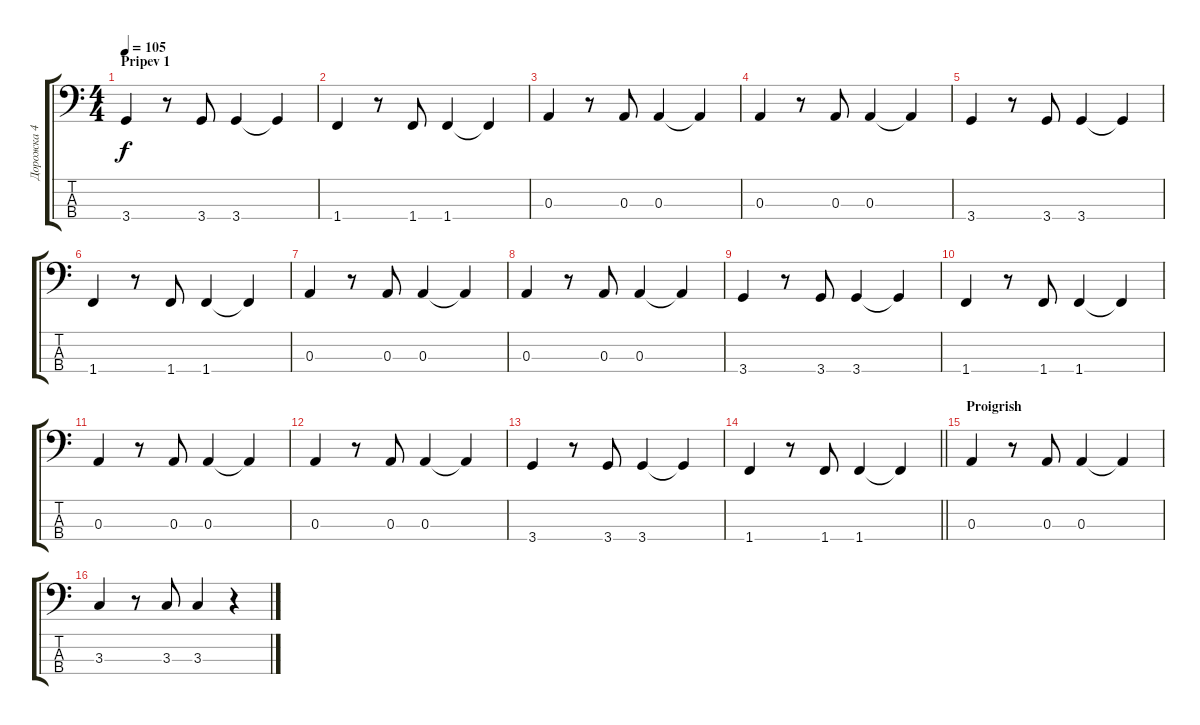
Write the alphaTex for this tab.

\track ("Дорожка 4" "Дорожка 4") {instrument electricbassfinger}
\staff {score tabs}
\tuning (G2 D2 A1 E1) {hide}
\ts (4 4)
\section ("" "Pripev 1")
\tempo 105
\clef f4
\ks c
3.4.4{dy f} r.8 3.4.8 3.4.4 3.4{t}.4 |
1.4.4 r.8 1.4.8 1.4.4 1.4{t}.4 |
0.3.4 r.8 0.3.8 0.3.4 0.3{t}.4 |
0.3.4 r.8 0.3.8 0.3.4 0.3{t}.4 |
3.4.4 r.8 3.4.8 3.4.4 3.4{t}.4 |
1.4.4 r.8 1.4.8 1.4.4 1.4{t}.4 |
0.3.4 r.8 0.3.8 0.3.4 0.3{t}.4 |
0.3.4 r.8 0.3.8 0.3.4 0.3{t}.4 |
3.4.4 r.8 3.4.8 3.4.4 3.4{t}.4 |
1.4.4 r.8 1.4.8 1.4.4 1.4{t}.4 |
0.3.4 r.8 0.3.8 0.3.4 0.3{t}.4 |
0.3.4 r.8 0.3.8 0.3.4 0.3{t}.4 |
3.4.4 r.8 3.4.8 3.4.4 3.4{t}.4 |
\barLineRight lightlight
1.4.4 r.8 1.4.8 1.4.4 1.4{t}.4 |
\section ("" "Proigrish")
0.3.4 r.8 0.3.8 0.3.4 0.3{t}.4 |
3.3.4 r.8 3.3.8 3.3.4 r.4
